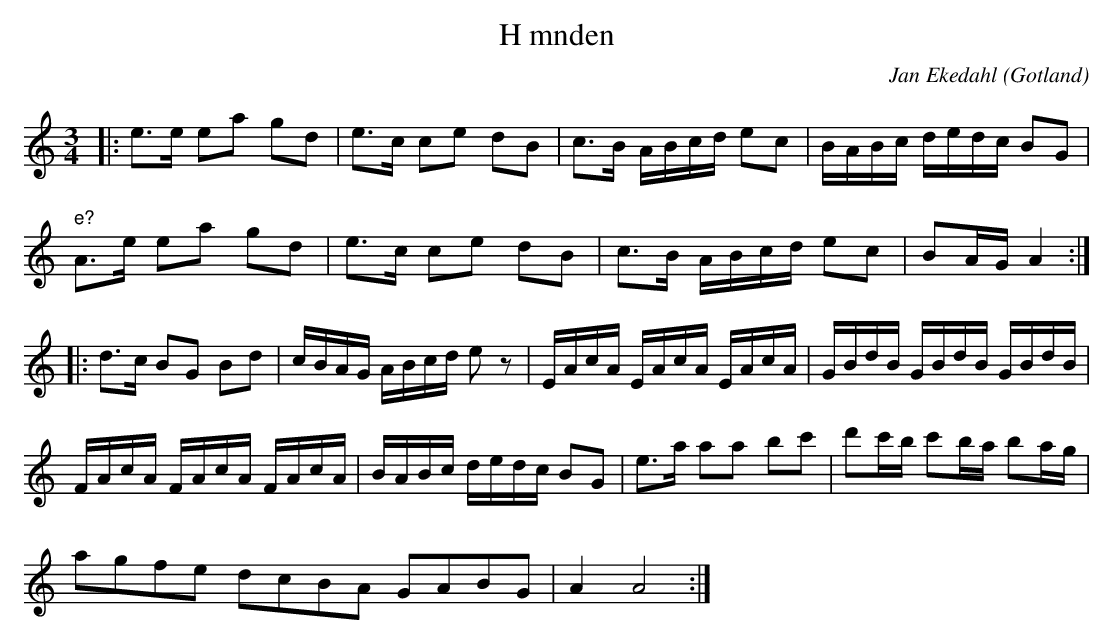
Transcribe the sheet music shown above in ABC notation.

X:1
T:H mnden
O:Gotland
C:Jan Ekedahl
M:3/4
L:1/8
K:Am
|: e>e ea gd | e>c ce dB | c>B A/B/c/d/ ec | B/A/B/c/ d/e/d/c/ BG |
"e?"A>e ea gd | e>c ce dB | c>B A/B/c/d/ ec | BA/G/ A2:|
|:d>c BG Bd | c/B/A/G/ A/B/c/d/ ez | E/A/c/A/ E/A/c/A/ E/A/c/A/ | G/B/d/B/ G/B/d/B/ G/B/d/B/ |
F/A/c/A/ F/A/c/A/ F/A/c/A/ | B/A/B/c/ d/e/d/c/ BG | e>a aa bc' | d'c'/b/ c'b/a/ ba/g/ |
agfe dcBA GABG | A2 A4 :|
